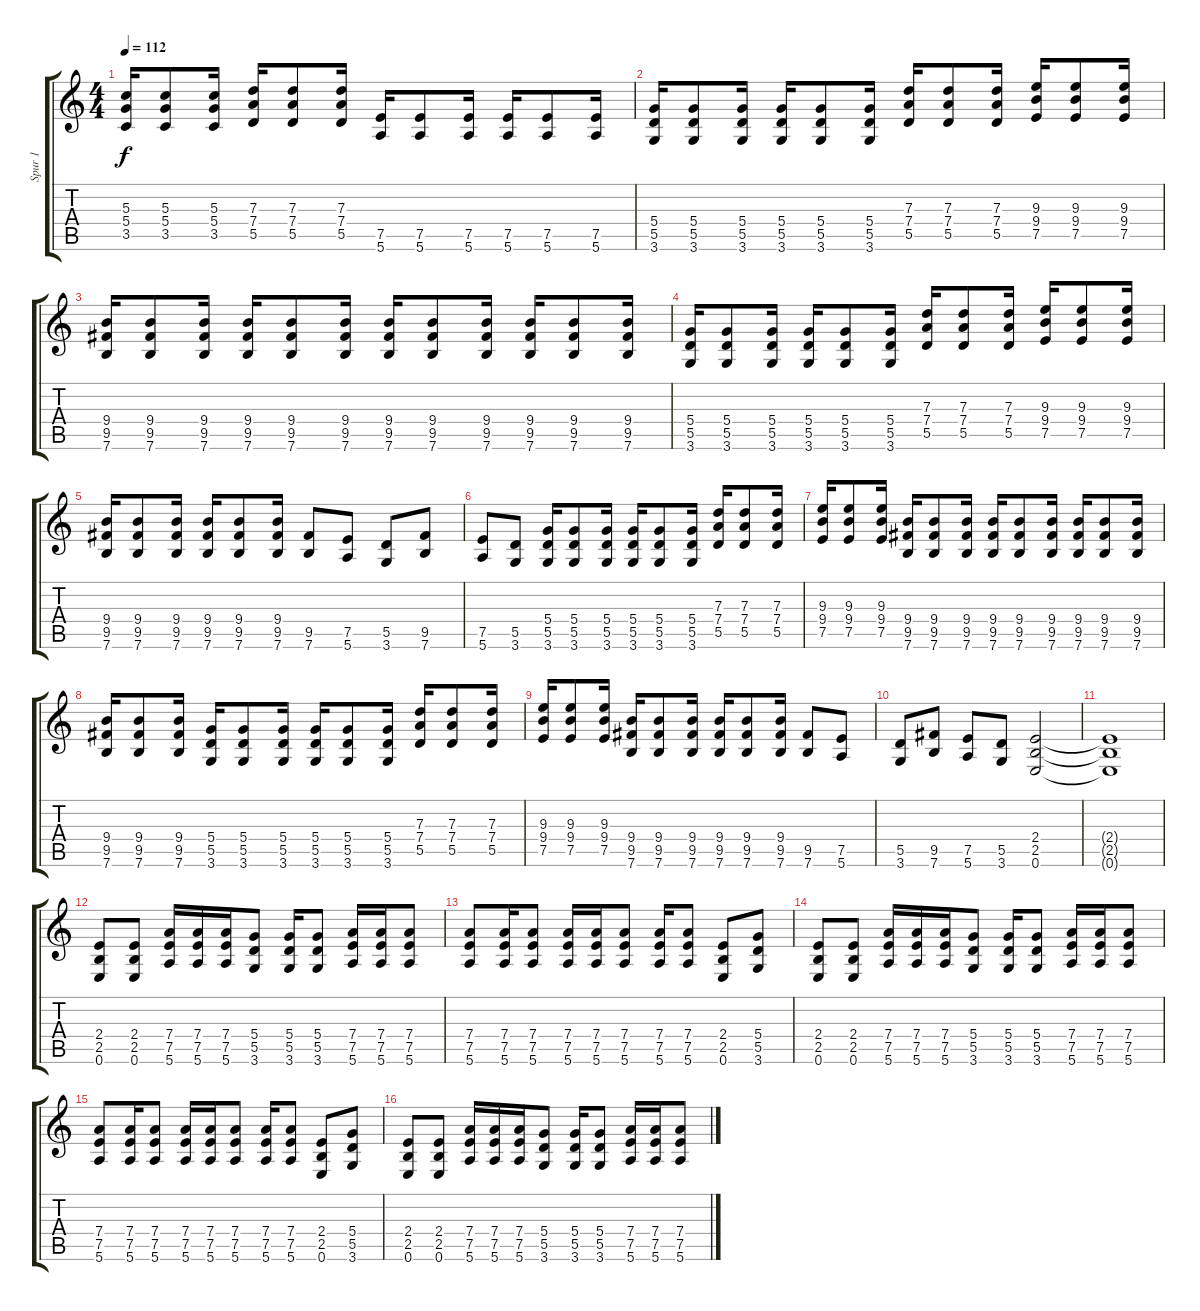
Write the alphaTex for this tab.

\track ("Spur 1" "Spur 1") {instrument overdrivenguitar}
\staff {score tabs}
\tuning (E4 B3 G3 D3 A2 E2) {hide}
\ts (4 4)
\tempo 112
\clef g2
\ks c
(5.3 5.4 3.5).16{dy f} (5.3 5.4 3.5).8 (5.3 5.4 3.5).16 (7.3 7.4 5.5).16 (7.3 7.4 5.5).8 (7.3 7.4 5.5).16 (7.5 5.6).16 (7.5 5.6).8 (7.5 5.6).16 (7.5 5.6).16 (7.5 5.6).8 (7.5 5.6).16 |
(5.4 5.5 3.6).16 (5.4 5.5 3.6).8 (5.4 5.5 3.6).16 (5.4 5.5 3.6).16 (5.4 5.5 3.6).8 (5.4 5.5 3.6).16 (7.3 7.4 5.5).16 (7.3 7.4 5.5).8 (7.3 7.4 5.5).16 (9.3 9.4 7.5).16 (9.3 9.4 7.5).8 (9.3 9.4 7.5).16 |
(9.4 9.5 7.6).16 (9.4 9.5 7.6).8 (9.4 9.5 7.6).16 (9.4 9.5 7.6).16 (9.4 9.5 7.6).8 (9.4 9.5 7.6).16 (9.4 9.5 7.6).16 (9.4 9.5 7.6).8 (9.4 9.5 7.6).16 (9.4 9.5 7.6).16 (9.4 9.5 7.6).8 (9.4 9.5 7.6).16 |
(5.4 5.5 3.6).16 (5.4 5.5 3.6).8 (5.4 5.5 3.6).16 (5.4 5.5 3.6).16 (5.4 5.5 3.6).8 (5.4 5.5 3.6).16 (7.3 7.4 5.5).16 (7.3 7.4 5.5).8 (7.3 7.4 5.5).16 (9.3 9.4 7.5).16 (9.3 9.4 7.5).8 (9.3 9.4 7.5).16 |
(9.4 9.5 7.6).16 (9.4 9.5 7.6).8 (9.4 9.5 7.6).16 (9.4 9.5 7.6).16 (9.4 9.5 7.6).8 (9.4 9.5 7.6).16 (9.5 7.6).8 (7.5 5.6).8 (5.5 3.6).8 (9.5 7.6).8 |
(7.5 5.6).8 (5.5 3.6).8 (5.4 5.5 3.6).16 (5.4 5.5 3.6).8 (5.4 5.5 3.6).16 (5.4 5.5 3.6).16 (5.4 5.5 3.6).8 (5.4 5.5 3.6).16 (7.3 7.4 5.5).16 (7.3 7.4 5.5).8 (7.3 7.4 5.5).16 |
(9.3 9.4 7.5).16 (9.3 9.4 7.5).8 (9.3 9.4 7.5).16 (9.4 9.5 7.6).16 (9.4 9.5 7.6).8 (9.4 9.5 7.6).16 (9.4 9.5 7.6).16 (9.4 9.5 7.6).8 (9.4 9.5 7.6).16 (9.4 9.5 7.6).16 (9.4 9.5 7.6).8 (9.4 9.5 7.6).16 |
(9.4 9.5 7.6).16 (9.4 9.5 7.6).8 (9.4 9.5 7.6).16 (5.4 5.5 3.6).16 (5.4 5.5 3.6).8 (5.4 5.5 3.6).16 (5.4 5.5 3.6).16 (5.4 5.5 3.6).8 (5.4 5.5 3.6).16 (7.3 7.4 5.5).16 (7.3 7.4 5.5).8 (7.3 7.4 5.5).16 |
(9.3 9.4 7.5).16 (9.3 9.4 7.5).8 (9.3 9.4 7.5).16 (9.4 9.5 7.6).16 (9.4 9.5 7.6).8 (9.4 9.5 7.6).16 (9.4 9.5 7.6).16 (9.4 9.5 7.6).8 (9.4 9.5 7.6).16 (9.5 7.6).8 (7.5 5.6).8 |
(5.5 3.6).8 (9.5 7.6).8 (7.5 5.6).8 (5.5 3.6).8 (2.4 2.5 0.6).2 |
(2.4{t} 2.5{t} 0.6{t}).1 |
(2.4 2.5 0.6).8 (2.4 2.5 0.6).8 (7.4 7.5 5.6).16 (7.4 7.5 5.6).16 (7.4 7.5 5.6).16 (5.4 5.5 3.6).8 (5.4 5.5 3.6).16 (5.4 5.5 3.6).8 (7.4 7.5 5.6).16 (7.4 7.5 5.6).16 (7.4 7.5 5.6).8 |
(7.4 7.5 5.6).8 (7.4 7.5 5.6).16 (7.4 7.5 5.6).8 (7.4 7.5 5.6).16 (7.4 7.5 5.6).16 (7.4 7.5 5.6).8 (7.4 7.5 5.6).16 (7.4 7.5 5.6).8 (2.4 2.5 0.6).8 (5.4 5.5 3.6).8 |
(2.4 2.5 0.6).8 (2.4 2.5 0.6).8 (7.4 7.5 5.6).16 (7.4 7.5 5.6).16 (7.4 7.5 5.6).16 (5.4 5.5 3.6).8 (5.4 5.5 3.6).16 (5.4 5.5 3.6).8 (7.4 7.5 5.6).16 (7.4 7.5 5.6).16 (7.4 7.5 5.6).8 |
(7.4 7.5 5.6).8 (7.4 7.5 5.6).16 (7.4 7.5 5.6).8 (7.4 7.5 5.6).16 (7.4 7.5 5.6).16 (7.4 7.5 5.6).8 (7.4 7.5 5.6).16 (7.4 7.5 5.6).8 (2.4 2.5 0.6).8 (5.4 5.5 3.6).8 |
(2.4 2.5 0.6).8 (2.4 2.5 0.6).8 (7.4 7.5 5.6).16 (7.4 7.5 5.6).16 (7.4 7.5 5.6).16 (5.4 5.5 3.6).8 (5.4 5.5 3.6).16 (5.4 5.5 3.6).8 (7.4 7.5 5.6).16 (7.4 7.5 5.6).16 (7.4 7.5 5.6).8
